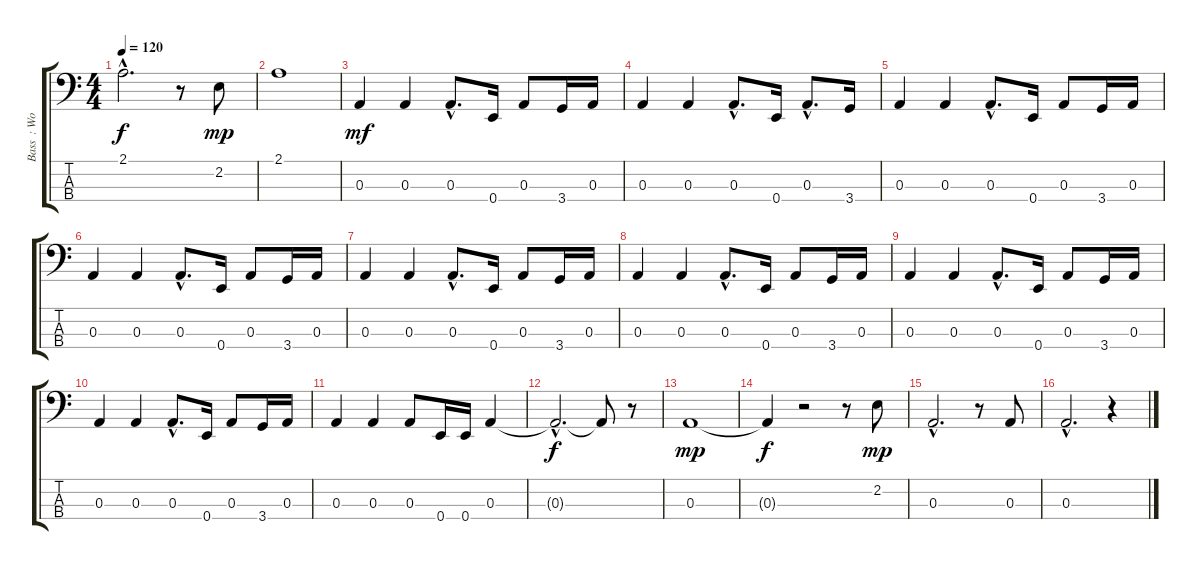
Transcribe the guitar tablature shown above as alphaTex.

\track ("Bass  : Wood Bass   " "Bass  : Wo") {instrument acousticbass}
\staff {score tabs}
\tuning (G2 D2 A1 E1) {hide}
\ts (4 4)
\tempo 120
\clef f4
\ks c
2.1{hac t}.2{d dy f} r.8 2.2.8{dy mp} |
2.1.1 |
0.3.4{dy mf} 0.3.4 0.3{hac}.8{d} 0.4.16 0.3.8 3.4.16 0.3.16 |
0.3.4 0.3.4 0.3{hac}.8{d} 0.4.16 0.3{hac}.8{d} 3.4.16 |
0.3.4 0.3.4 0.3{hac}.8{d} 0.4.16 0.3.8 3.4.16 0.3.16 |
0.3.4 0.3.4 0.3{hac}.8{d} 0.4.16 0.3.8 3.4.16 0.3.16 |
0.3.4 0.3.4 0.3{hac}.8{d} 0.4.16 0.3.8 3.4.16 0.3.16 |
0.3.4 0.3.4 0.3{hac}.8{d} 0.4.16 0.3.8 3.4.16 0.3.16 |
0.3.4 0.3.4 0.3{hac}.8{d} 0.4.16 0.3.8 3.4.16 0.3.16 |
0.3.4 0.3.4 0.3{hac}.8{d} 0.4.16 0.3.8 3.4.16 0.3.16 |
0.3.4 0.3.4 0.3.8 0.4.16 0.4.16 0.3.4 |
0.3{hac t}.2{d dy f} 0.3{t}.8 r.8 |
0.3.1{dy mp} |
0.3{t}.4{dy f} r.2 r.8 2.2.8{dy mp} |
0.3{hac}.2{d} r.8 0.3.8 |
0.3{hac}.2{d} r.4
